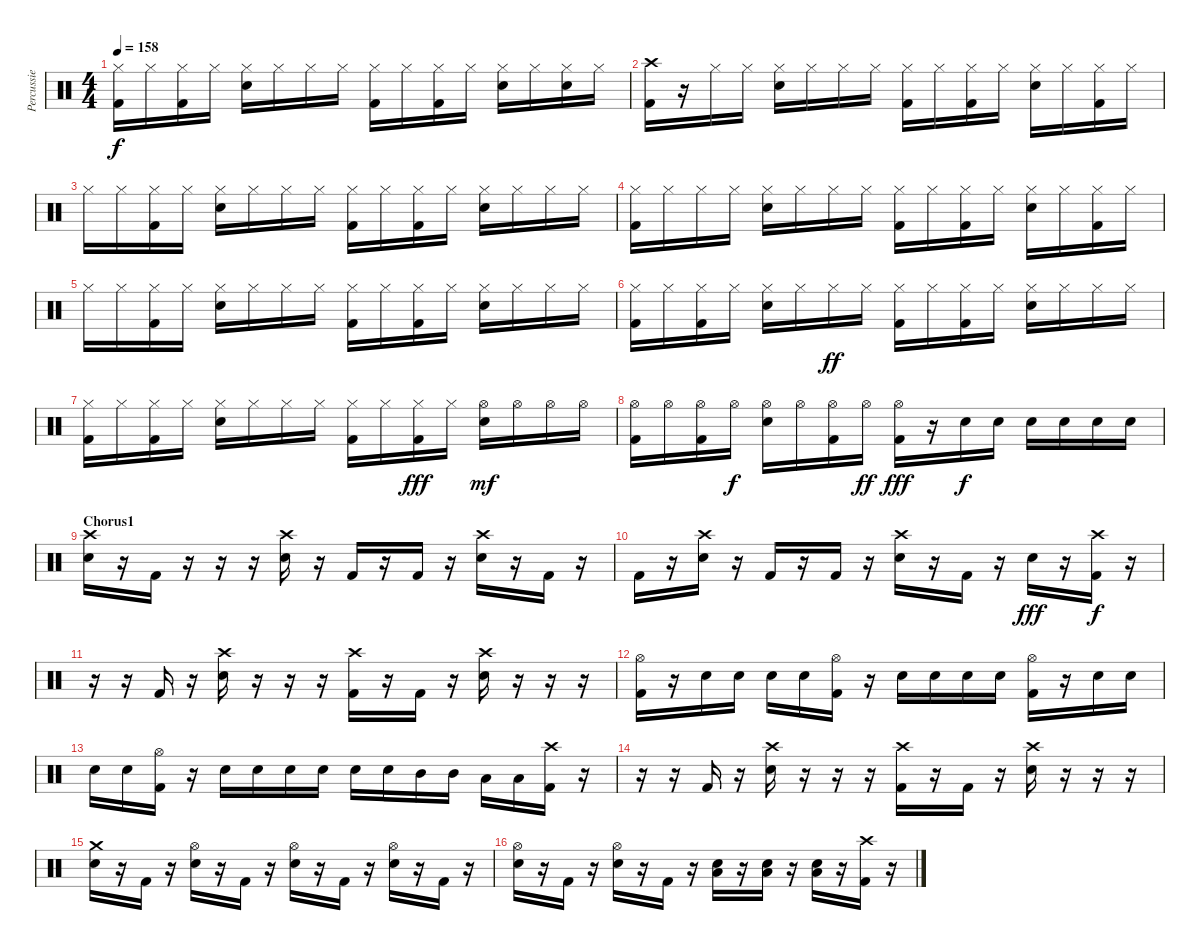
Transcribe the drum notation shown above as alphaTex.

\track ("Percussie" "Percussie") {instrument percussion}
\staff {score}
\articulation defaults
\ts (4 4)
\tempo 158
\clef neutral
\ks c
("Hi-Hat (closed)" "Kick (hit) 2").16{dy f} "Hi-Hat (closed)".16 ("Hi-Hat (closed)" "Kick (hit) 2").16 "Hi-Hat (closed)".16 ("Hi-Hat (closed)" "Electric Snare (hit)").16 "Hi-Hat (closed)".16 "Hi-Hat (closed)".16 "Hi-Hat (closed)".16 ("Hi-Hat (closed)" "Kick (hit) 2").16 "Hi-Hat (closed)".16 ("Hi-Hat (closed)" "Kick (hit) 2").16 "Hi-Hat (closed)".16 ("Hi-Hat (closed)" "Electric Snare (hit)").16 "Hi-Hat (closed)".16 ("Hi-Hat (closed)" "Electric Snare (hit)").16 "Hi-Hat (closed)".16 |
("Crash high (hit)" "Kick (hit) 2").16 r.16 "Hi-Hat (closed)".16 "Hi-Hat (closed)".16 ("Hi-Hat (closed)" "Electric Snare (hit)").16 "Hi-Hat (closed)".16 "Hi-Hat (closed)".16 "Hi-Hat (closed)".16 ("Hi-Hat (closed)" "Kick (hit) 2").16 "Hi-Hat (closed)".16 ("Hi-Hat (closed)" "Kick (hit) 2").16 "Hi-Hat (closed)".16 ("Hi-Hat (closed)" "Electric Snare (hit)").16 "Hi-Hat (closed)".16 ("Hi-Hat (closed)" "Kick (hit) 2").16 "Hi-Hat (closed)".16 |
"Hi-Hat (closed)".16 "Hi-Hat (closed)".16 ("Hi-Hat (closed)" "Kick (hit) 2").16 "Hi-Hat (closed)".16 ("Hi-Hat (closed)" "Electric Snare (hit)").16 "Hi-Hat (closed)".16 "Hi-Hat (closed)".16 "Hi-Hat (closed)".16 ("Hi-Hat (closed)" "Kick (hit) 2").16 "Hi-Hat (closed)".16 ("Hi-Hat (closed)" "Kick (hit) 2").16 "Hi-Hat (closed)".16 ("Hi-Hat (closed)" "Electric Snare (hit)").16 "Hi-Hat (closed)".16 "Hi-Hat (closed)".16 "Hi-Hat (closed)".16 |
("Hi-Hat (closed)" "Kick (hit) 2").16 "Hi-Hat (closed)".16 "Hi-Hat (closed)".16 "Hi-Hat (closed)".16 ("Hi-Hat (closed)" "Electric Snare (hit)").16 "Hi-Hat (closed)".16 "Hi-Hat (closed)".16 "Hi-Hat (closed)".16 ("Hi-Hat (closed)" "Kick (hit) 2").16 "Hi-Hat (closed)".16 ("Hi-Hat (closed)" "Kick (hit) 2").16 "Hi-Hat (closed)".16 ("Hi-Hat (closed)" "Electric Snare (hit)").16 "Hi-Hat (closed)".16 ("Hi-Hat (closed)" "Kick (hit) 2").16 "Hi-Hat (closed)".16 |
"Hi-Hat (closed)".16 "Hi-Hat (closed)".16 ("Hi-Hat (closed)" "Kick (hit) 2").16 "Hi-Hat (closed)".16 ("Hi-Hat (closed)" "Electric Snare (hit)").16 "Hi-Hat (closed)".16 "Hi-Hat (closed)".16 "Hi-Hat (closed)".16 ("Hi-Hat (closed)" "Kick (hit) 2").16 "Hi-Hat (closed)".16 ("Hi-Hat (closed)" "Kick (hit) 2").16 "Hi-Hat (closed)".16 ("Hi-Hat (closed)" "Electric Snare (hit)").16 "Hi-Hat (closed)".16 "Hi-Hat (closed)".16 "Hi-Hat (closed)".16 |
("Hi-Hat (closed)" "Kick (hit) 2").16 "Hi-Hat (closed)".16 ("Hi-Hat (closed)" "Kick (hit) 2").16 "Hi-Hat (closed)".16 ("Hi-Hat (closed)" "Electric Snare (hit)").16 "Hi-Hat (closed)".16 "Hi-Hat (closed)".16{dy ff} "Hi-Hat (closed)".16 ("Hi-Hat (closed)" "Kick (hit) 2").16 "Hi-Hat (closed)".16 ("Hi-Hat (closed)" "Kick (hit) 2").16 "Hi-Hat (closed)".16 ("Hi-Hat (closed)" "Electric Snare (hit)").16 "Hi-Hat (closed)".16 "Hi-Hat (closed)".16 "Hi-Hat (closed)".16 |
("Hi-Hat (closed)" "Kick (hit) 2").16 "Hi-Hat (closed)".16 ("Hi-Hat (closed)" "Kick (hit) 2").16 "Hi-Hat (closed)".16 ("Hi-Hat (closed)" "Electric Snare (hit)").16 "Hi-Hat (closed)".16 "Hi-Hat (closed)".16 "Hi-Hat (closed)".16 ("Hi-Hat (closed)" "Kick (hit) 2").16 "Hi-Hat (closed)".16 ("Hi-Hat (closed)" "Kick (hit) 2").16{dy fff} "Hi-Hat (closed)".16 ("Hi-Hat (open)" "Electric Snare (hit)").16{dy mf} "Hi-Hat (open)".16 "Hi-Hat (open)".16 "Hi-Hat (open)".16 |
("Hi-Hat (open)" "Kick (hit) 2").16 "Hi-Hat (open)".16 ("Hi-Hat (open)" "Kick (hit) 2").16 "Hi-Hat (open)".16{dy f} ("Hi-Hat (open)" "Electric Snare (hit)").16 "Hi-Hat (open)".16 ("Hi-Hat (open)" "Kick (hit) 2").16 "Hi-Hat (open)".16{dy ff} ("Hi-Hat (open)" "Kick (hit) 2").16{dy fff} r.16 "Electric Snare (hit)".16{dy f} "Electric Snare (hit)".16 "Electric Snare (hit)".16 "Electric Snare (hit)".16 "Electric Snare (hit)".16 "Electric Snare (hit)".16 |
\section ("" "Chorus1")
("Crash high (hit)" "Electric Snare (hit)").16 r.16 "Kick (hit) 2".16 r.16 r.16 r.16 ("Crash high (hit)" "Electric Snare (hit)").16 r.16 "Kick (hit) 2".16 r.16 "Kick (hit) 2".16 r.16 ("Crash high (hit)" "Electric Snare (hit)").16 r.16 "Kick (hit) 2".16 r.16 |
"Kick (hit) 2".16 r.16 ("Crash high (hit)" "Electric Snare (hit)").16 r.16 "Kick (hit) 2".16 r.16 "Kick (hit) 2".16 r.16 ("Crash high (hit)" "Electric Snare (hit)").16 r.16 "Kick (hit) 2".16 r.16 "Electric Snare (hit)".16{dy fff} r.16 ("Crash high (hit)" "Kick (hit) 2").16{dy f} r.16 |
r.16 r.16 "Kick (hit) 2".16 r.16 ("Crash high (hit)" "Electric Snare (hit)").16 r.16 r.16 r.16 ("Crash high (hit)" "Kick (hit) 2").16 r.16 "Kick (hit) 2".16 r.16 ("Crash high (hit)" "Electric Snare (hit)").16 r.16 r.16 r.16 |
("Hi-Hat (open)" "Kick (hit) 2").16 r.16 "Electric Snare (hit)".16 "Electric Snare (hit)".16 "Electric Snare (hit)".16 "Electric Snare (hit)".16 ("Hi-Hat (open)" "Kick (hit) 2").16 r.16 "Electric Snare (hit)".16 "Electric Snare (hit)".16 "Electric Snare (hit)".16 "Electric Snare (hit)".16 ("Hi-Hat (open)" "Kick (hit) 2").16 r.16 "Electric Snare (hit)".16 "Electric Snare (hit)".16 |
"Electric Snare (hit)".16 "Electric Snare (hit)".16 ("Hi-Hat (open)" "Kick (hit) 2").16 r.16 "Electric Snare (hit)".16 "Electric Snare (hit)".16 "Electric Snare (hit)".16 "Electric Snare (hit)".16 "Electric Snare (hit)".16 "Electric Snare (hit)".16 "Mid Tom (hit)".16 "Mid Tom (hit)".16 "Low Tom (hit)".16 "Low Tom (hit)".16 ("Crash high (hit)" "Kick (hit) 2").16 r.16 |
r.16 r.16 "Kick (hit) 2".16 r.16 ("Crash high (hit)" "Electric Snare (hit)").16 r.16 r.16 r.16 ("Crash high (hit)" "Kick (hit) 2").16 r.16 "Kick (hit) 2".16 r.16 ("Crash high (hit)" "Electric Snare (hit)").16 r.16 r.16 r.16 |
("Crash medium (hit)" "Electric Snare (hit)").16 r.16 "Kick (hit) 2".16 r.16 ("Hi-Hat (open)" "Electric Snare (hit)").16 r.16 "Kick (hit) 2".16 r.16 ("Hi-Hat (open)" "Electric Snare (hit)").16 r.16 "Kick (hit) 2".16 r.16 ("Hi-Hat (open)" "Electric Snare (hit)").16 r.16 "Kick (hit) 2".16 r.16 |
("Hi-Hat (open)" "Electric Snare (hit)").16 r.16 "Kick (hit) 2".16 r.16 ("Hi-Hat (open)" "Electric Snare (hit)").16 r.16 "Kick (hit) 2".16 r.16 ("Electric Snare (hit)" "Low Tom (hit)").16 r.16 ("Electric Snare (hit)" "Low Tom (hit)").16 r.16 ("Electric Snare (hit)" "Low Tom (hit)").16 r.16 ("Crash high (hit)" "Kick (hit) 2").16 r.16
